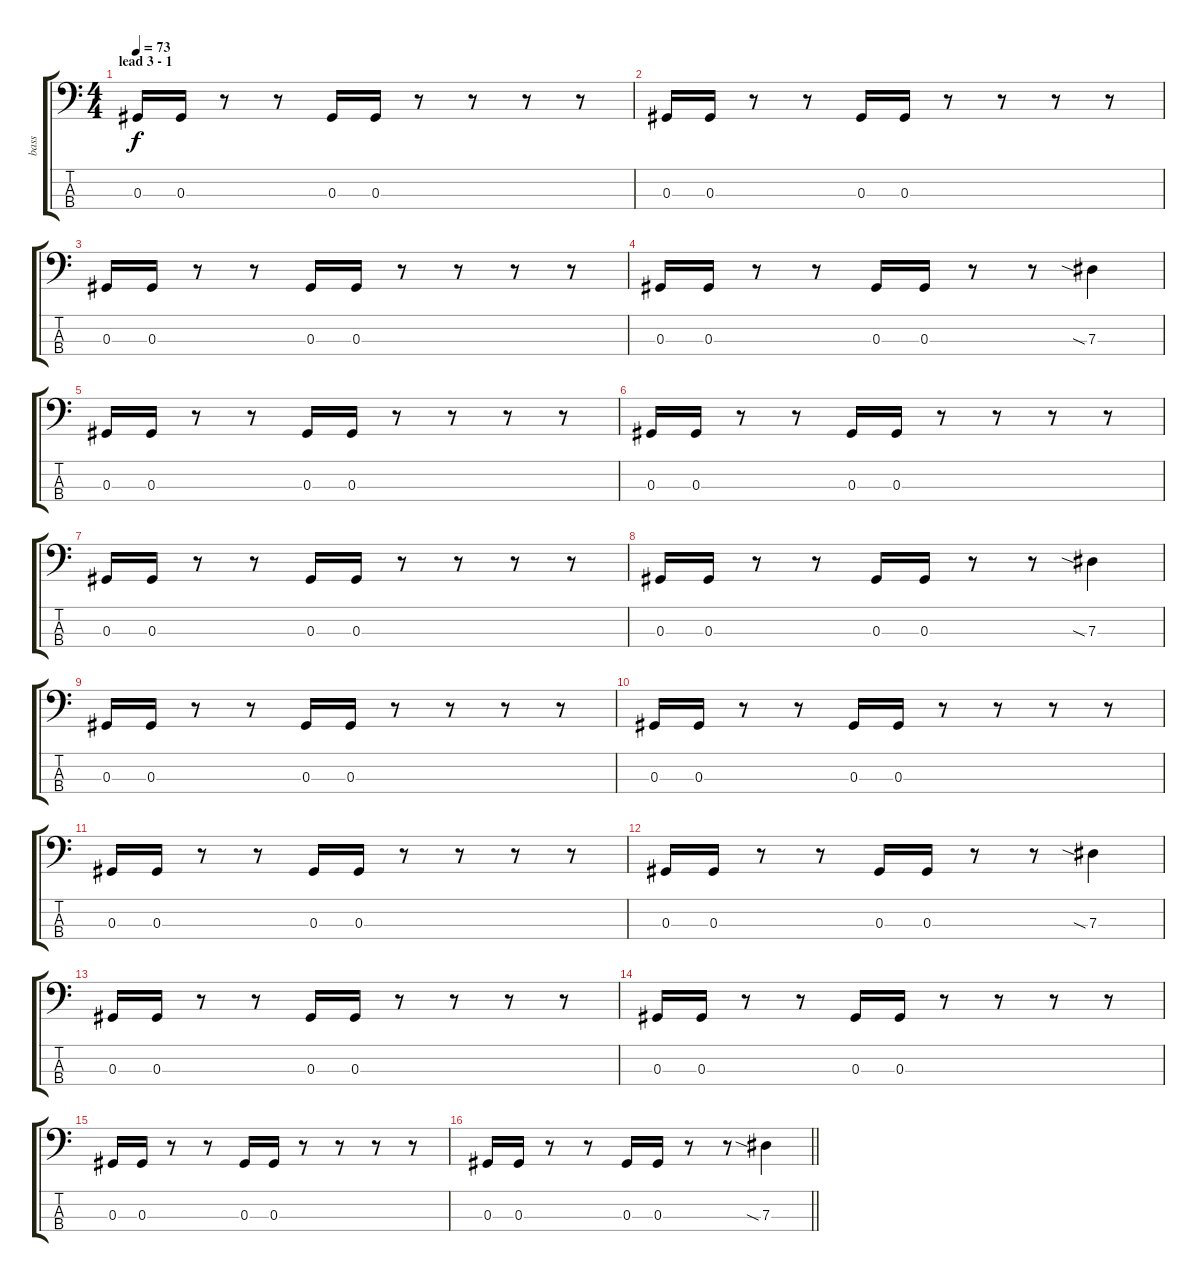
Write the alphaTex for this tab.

\track ("bass " "bass ") {instrument electricbassfinger}
\staff {score tabs}
\tuning (Gb2 Db2 Ab1 Eb1) {hide}
\ts (4 4)
\section ("" "lead 3 - 1")
\tempo 73
\clef f4
\ks c
0.3.16{dy f} 0.3.16 r.8 r.8 0.3.16 0.3.16 r.8 r.8 r.8 r.8 |
0.3.16 0.3.16 r.8 r.8 0.3.16 0.3.16 r.8 r.8 r.8 r.8 |
0.3.16 0.3.16 r.8 r.8 0.3.16 0.3.16 r.8 r.8 r.8 r.8 |
0.3.16 0.3.16 r.8 r.8 0.3.16 0.3.16 r.8 r.8 7.3{sia}.4 |
0.3.16 0.3.16 r.8 r.8 0.3.16 0.3.16 r.8 r.8 r.8 r.8 |
0.3.16 0.3.16 r.8 r.8 0.3.16 0.3.16 r.8 r.8 r.8 r.8 |
0.3.16 0.3.16 r.8 r.8 0.3.16 0.3.16 r.8 r.8 r.8 r.8 |
0.3.16 0.3.16 r.8 r.8 0.3.16 0.3.16 r.8 r.8 7.3{sia}.4 |
0.3.16 0.3.16 r.8 r.8 0.3.16 0.3.16 r.8 r.8 r.8 r.8 |
0.3.16 0.3.16 r.8 r.8 0.3.16 0.3.16 r.8 r.8 r.8 r.8 |
0.3.16 0.3.16 r.8 r.8 0.3.16 0.3.16 r.8 r.8 r.8 r.8 |
0.3.16 0.3.16 r.8 r.8 0.3.16 0.3.16 r.8 r.8 7.3{sia}.4 |
0.3.16 0.3.16 r.8 r.8 0.3.16 0.3.16 r.8 r.8 r.8 r.8 |
0.3.16 0.3.16 r.8 r.8 0.3.16 0.3.16 r.8 r.8 r.8 r.8 |
0.3.16 0.3.16 r.8 r.8 0.3.16 0.3.16 r.8 r.8 r.8 r.8 |
\barLineRight lightlight
0.3.16 0.3.16 r.8 r.8 0.3.16 0.3.16 r.8 r.8 7.3{sia}.4
